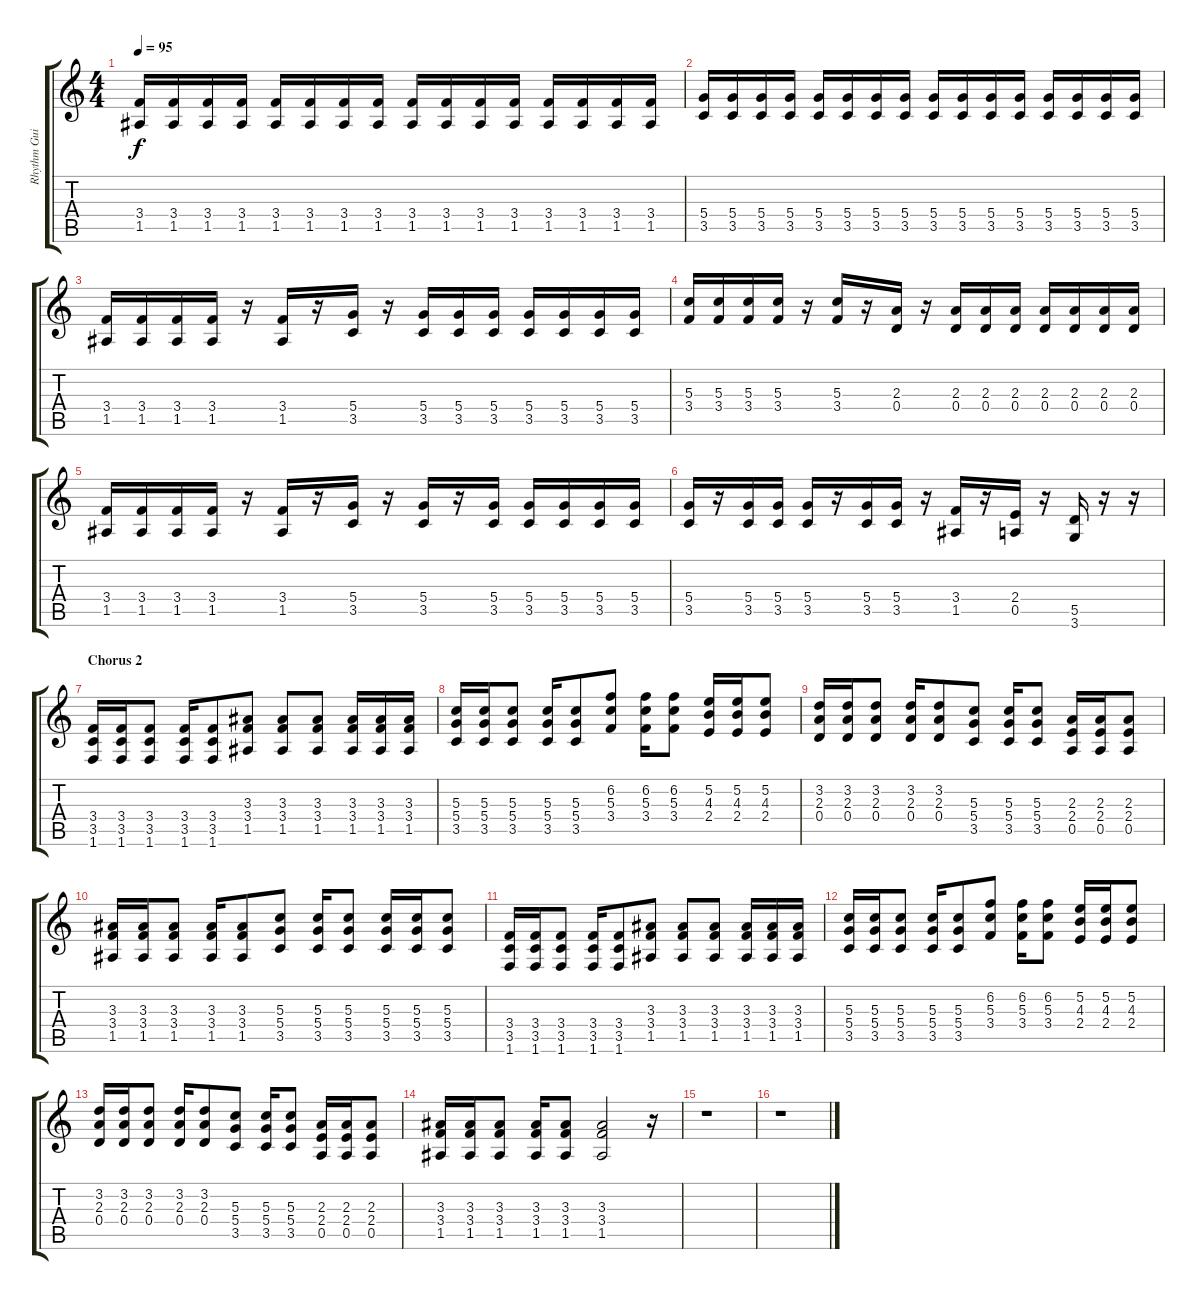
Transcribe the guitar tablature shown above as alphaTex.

\track ("Rhythm Guitar" "Rhythm Gui") {instrument overdrivenguitar}
\staff {score tabs}
\tuning (E4 B3 G3 D3 A2 E2) {hide}
\ts (4 4)
\tempo 95
\clef g2
\ks c
(3.4 1.5).16{dy f} (3.4 1.5).16 (3.4 1.5).16 (3.4 1.5).16 (3.4 1.5).16 (3.4 1.5).16 (3.4 1.5).16 (3.4 1.5).16 (3.4 1.5).16 (3.4 1.5).16 (3.4 1.5).16 (3.4 1.5).16 (3.4 1.5).16 (3.4 1.5).16 (3.4 1.5).16 (3.4 1.5).16 |
(5.4 3.5).16 (5.4 3.5).16 (5.4 3.5).16 (5.4 3.5).16 (5.4 3.5).16 (5.4 3.5).16 (5.4 3.5).16 (5.4 3.5).16 (5.4 3.5).16 (5.4 3.5).16 (5.4 3.5).16 (5.4 3.5).16 (5.4 3.5).16 (5.4 3.5).16 (5.4 3.5).16 (5.4 3.5).16 |
(3.4 1.5).16 (3.4 1.5).16 (3.4 1.5).16 (3.4 1.5).16 r.16 (3.4 1.5).16 r.16 (5.4 3.5).16 r.16 (5.4 3.5).16 (5.4 3.5).16 (5.4 3.5).16 (5.4 3.5).16 (5.4 3.5).16 (5.4 3.5).16 (5.4 3.5).16 |
(5.3 3.4).16 (5.3 3.4).16 (5.3 3.4).16 (5.3 3.4).16 r.16 (5.3 3.4).16 r.16 (2.3 0.4).16 r.16 (2.3 0.4).16 (2.3 0.4).16 (2.3 0.4).16 (2.3 0.4).16 (2.3 0.4).16 (2.3 0.4).16 (2.3 0.4).16 |
(3.4 1.5).16 (3.4 1.5).16 (3.4 1.5).16 (3.4 1.5).16 r.16 (3.4 1.5).16 r.16 (5.4 3.5).16 r.16 (5.4 3.5).16 r.16 (5.4 3.5).16 (5.4 3.5).16 (5.4 3.5).16 (5.4 3.5).16 (5.4 3.5).16 |
(5.4 3.5).16 r.16 (5.4 3.5).16 (5.4 3.5).16 (5.4 3.5).16 r.16 (5.4 3.5).16 (5.4 3.5).16 r.16 (3.4 1.5).16 r.16 (2.4 0.5).16 r.16 (5.5 3.6).16 r.16 r.16 |
\section ("" "Chorus 2")
(3.4 3.5 1.6).16 (3.4 3.5 1.6).16 (3.4 3.5 1.6).8 (3.4 3.5 1.6).16 (3.4 3.5 1.6).8 (3.3 3.4 1.5).8 (3.3 3.4 1.5).8 (3.3 3.4 1.5).8 (3.3 3.4 1.5).16 (3.3 3.4 1.5).16 (3.3 3.4 1.5).16 |
(5.3 5.4 3.5).16 (5.3 5.4 3.5).16 (5.3 5.4 3.5).8 (5.3 5.4 3.5).16 (5.3 5.4 3.5).8 (6.2 5.3 3.4).8 (6.2 5.3 3.4).16 (6.2 5.3 3.4).8 (5.2 4.3 2.4).16 (5.2 4.3 2.4).16 (5.2 4.3 2.4).8 |
(3.2 2.3 0.4).16 (3.2 2.3 0.4).16 (3.2 2.3 0.4).8 (3.2 2.3 0.4).16 (3.2 2.3 0.4).8 (5.3 5.4 3.5).8 (5.3 5.4 3.5).16 (5.3 5.4 3.5).8 (2.3 2.4 0.5).16 (2.3 2.4 0.5).16 (2.3 2.4 0.5).8 |
(3.3 3.4 1.5).16 (3.3 3.4 1.5).16 (3.3 3.4 1.5).8 (3.3 3.4 1.5).16 (3.3 3.4 1.5).8 (5.3 5.4 3.5).8 (5.3 5.4 3.5).16 (5.3 5.4 3.5).8 (5.3 5.4 3.5).16 (5.3 5.4 3.5).16 (5.3 5.4 3.5).8 |
(3.4 3.5 1.6).16 (3.4 3.5 1.6).16 (3.4 3.5 1.6).8 (3.4 3.5 1.6).16 (3.4 3.5 1.6).8 (3.3 3.4 1.5).8 (3.3 3.4 1.5).8 (3.3 3.4 1.5).8 (3.3 3.4 1.5).16 (3.3 3.4 1.5).16 (3.3 3.4 1.5).16 |
(5.3 5.4 3.5).16 (5.3 5.4 3.5).16 (5.3 5.4 3.5).8 (5.3 5.4 3.5).16 (5.3 5.4 3.5).8 (6.2 5.3 3.4).8 (6.2 5.3 3.4).16 (6.2 5.3 3.4).8 (5.2 4.3 2.4).16 (5.2 4.3 2.4).16 (5.2 4.3 2.4).8 |
(3.2 2.3 0.4).16 (3.2 2.3 0.4).16 (3.2 2.3 0.4).8 (3.2 2.3 0.4).16 (3.2 2.3 0.4).8 (5.3 5.4 3.5).8 (5.3 5.4 3.5).16 (5.3 5.4 3.5).8 (2.3 2.4 0.5).16 (2.3 2.4 0.5).16 (2.3 2.4 0.5).8 |
(3.3 3.4 1.5).16 (3.3 3.4 1.5).16 (3.3 3.4 1.5).8 (3.3 3.4 1.5).16 (3.3 3.4 1.5).8 (3.3 3.4 1.5).2 r.16 |
r.1 |
r.1
